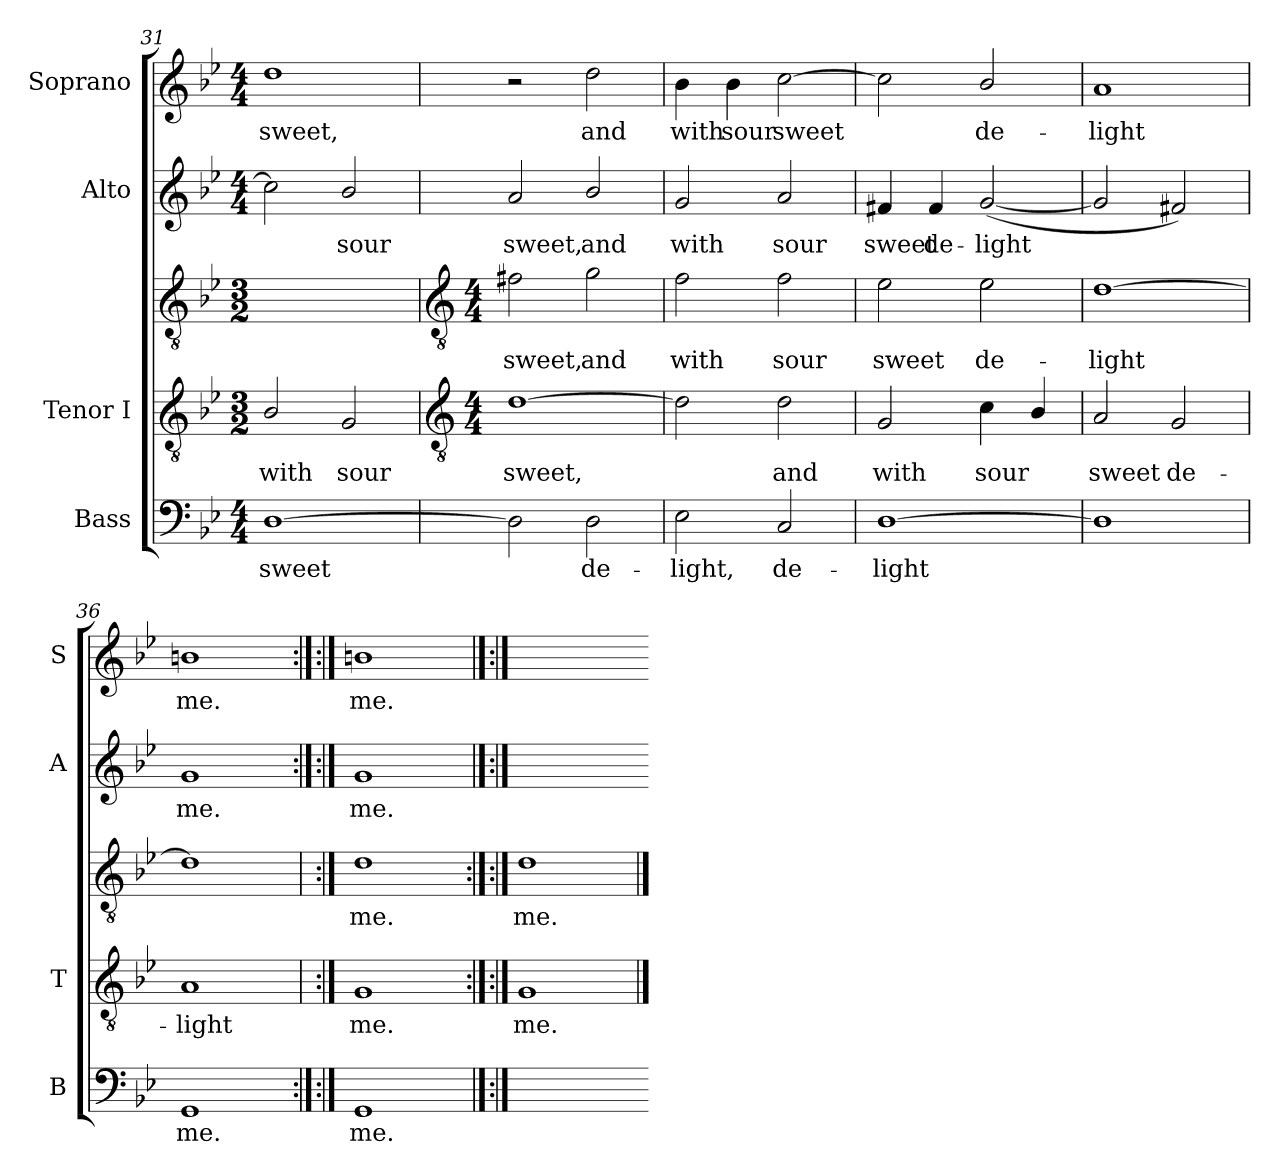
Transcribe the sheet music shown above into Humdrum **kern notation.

**kern	**text	**kern	**text	**kern	**text	**kern	**text	**kern	**text
*part4	*part4	*part3	*part3	*part3	*part3	*part2	*part2	*part1	*part1
*staff5	*staff5	*staff4	*staff4	*staff3	*staff3	*staff2	*staff2	*staff1	*staff1
*I"Bass	*	*I"Tenor I	*	*	*	*I"Alto	*	*I"Soprano	*
*I'B	*	*I'T	*	*	*	*I'A	*	*I'S	*
!!LO:LB:g=z
*clefF4	*	*clefGv2	*	*clefGv2	*	*clefG2	*	*clefG2	*
*k[b-e-]	*	*k[b-e-]	*	*k[b-e-]	*	*k[b-e-]	*	*k[b-e-]	*
*B-:	*	*B-:	*	*B-:	*	*B-:	*	*B-:	*
*M4/4	*	*M3/2	*	*M3/2	*	*M4/4	*	*M4/4	*
=31	=31	=31	=31	=31	=31	=31	=31	=31	=31
!	!LO:LY:b	!	!LO:LY:b	!	!	!	!	!	!LO:LY:b
[1D	sweet	2B-/	with	1ryy	.	2cc]	.	1dd	sweet,
!	!	!	!LO:LY:b	!	!	!	!LO:LY:b	!	!
.	.	2G	sour	.	.	2b-/	sour	.	.
!!LO:LB:g=z
=32	=32	=32	=32	=32	=32	=32	=32	=32	=32
*	*	*clefGv2	*	*clefGv2	*	*	*	*	*
*	*	*M4/4	*	*M4/4	*	*	*	*	*
!	!	!	!LO:LY:b	!	!LO:LY:b	!	!LO:LY:b	!	!
2D]	.	[1d	sweet,	2f#X	sweet,	2a	sweet,	2r	.
!	!LO:LY:b	!	!	!	!LO:LY:b	!	!LO:LY:b	!	!LO:LY:b
2D	de-	.	.	2g	and	2b-/	and	2dd	and
=33	=33	=33	=33	=33	=33	=33	=33	=33	=33
!	!LO:LY:b	!	!	!	!LO:LY:b	!	!LO:LY:b	!	!LO:LY:b
2E-	-light,	2d]	.	2f	with	2g	with	4b-	with
!	!	!	!	!	!	!	!	!	!LO:LY:b
.	.	.	.	.	.	.	.	4b-	sour
!	!LO:LY:b	!	!LO:LY:b	!	!LO:LY:b	!	!LO:LY:b	!	!LO:LY:b
2C	de-	2d	and	2f	sour	2a	sour	[2cc	sweet
=34	=34	=34	=34	=34	=34	=34	=34	=34	=34
!	!LO:LY:b	!	!LO:LY:b	!	!LO:LY:b	!	!LO:LY:b	!	!
[1D	-light	2G	-with	2e-	sweet	4f#X	sweet	2cc]	.
!	!	!	!	!	!	!	!LO:LY:b	!	!
.	.	.	.	.	.	4f#	de-	.	.
!	!	!	!LO:LY:b	!	!LO:LY:b	!	!LO:LY:b	!	!LO:LY:b
.	.	4c	sour	2e-	de-	(<[2g	-light	2b-/	de-
.	.	4B-/	.	.	.	.	.	.	.
=35	=35	=35	=35	=35	=35	=35	=35	=35	=35
!	!	!	!LO:LY:b	!	!LO:LY:b	!	!	!	!LO:LY:b
1D]	.	2A	sweet	[1d	light	2g]	.	1a	-light
!	!	!	!LO:LY:b	!	!	!	!	!	!
.	.	2G	de-	.	.	2f#X)	.	.	.
=36	=36	=36	=36	=36	=36	=36	=36	=36	=36
!	!LO:LY:b	!	!LO:LY:b	!	!	!	!LO:LY:b	!	!LO:LY:b
1GG	me.	1A	-light	1d]	.	1g	me.	1bn	me.
=37:|!	=37:|!	=37	=37:|!	=37	=37:|!	=37:|!	=37:|!	=37:|!	=37:|!
!	!LO:LY:b	!	!LO:LY:b	!	!LO:LY:b	!	!LO:LY:b	!	!LO:LY:b
1GG	me.	1G	me.	1d	me.	1g	me.	1bn	me.
==	==	=:|!	==	=:|!	==	==	==	==	==
!	!	!	!LO:LY:b	!	!LO:LY:b	!	!	!	!
1ryy	.	1G	me.	1d	me.	1ryy	.	1ryy	.
=	=	==	=	==	=	=	=	=	=
*-	*-	*-	*-	*-	*-	*-	*-	*-	*-
